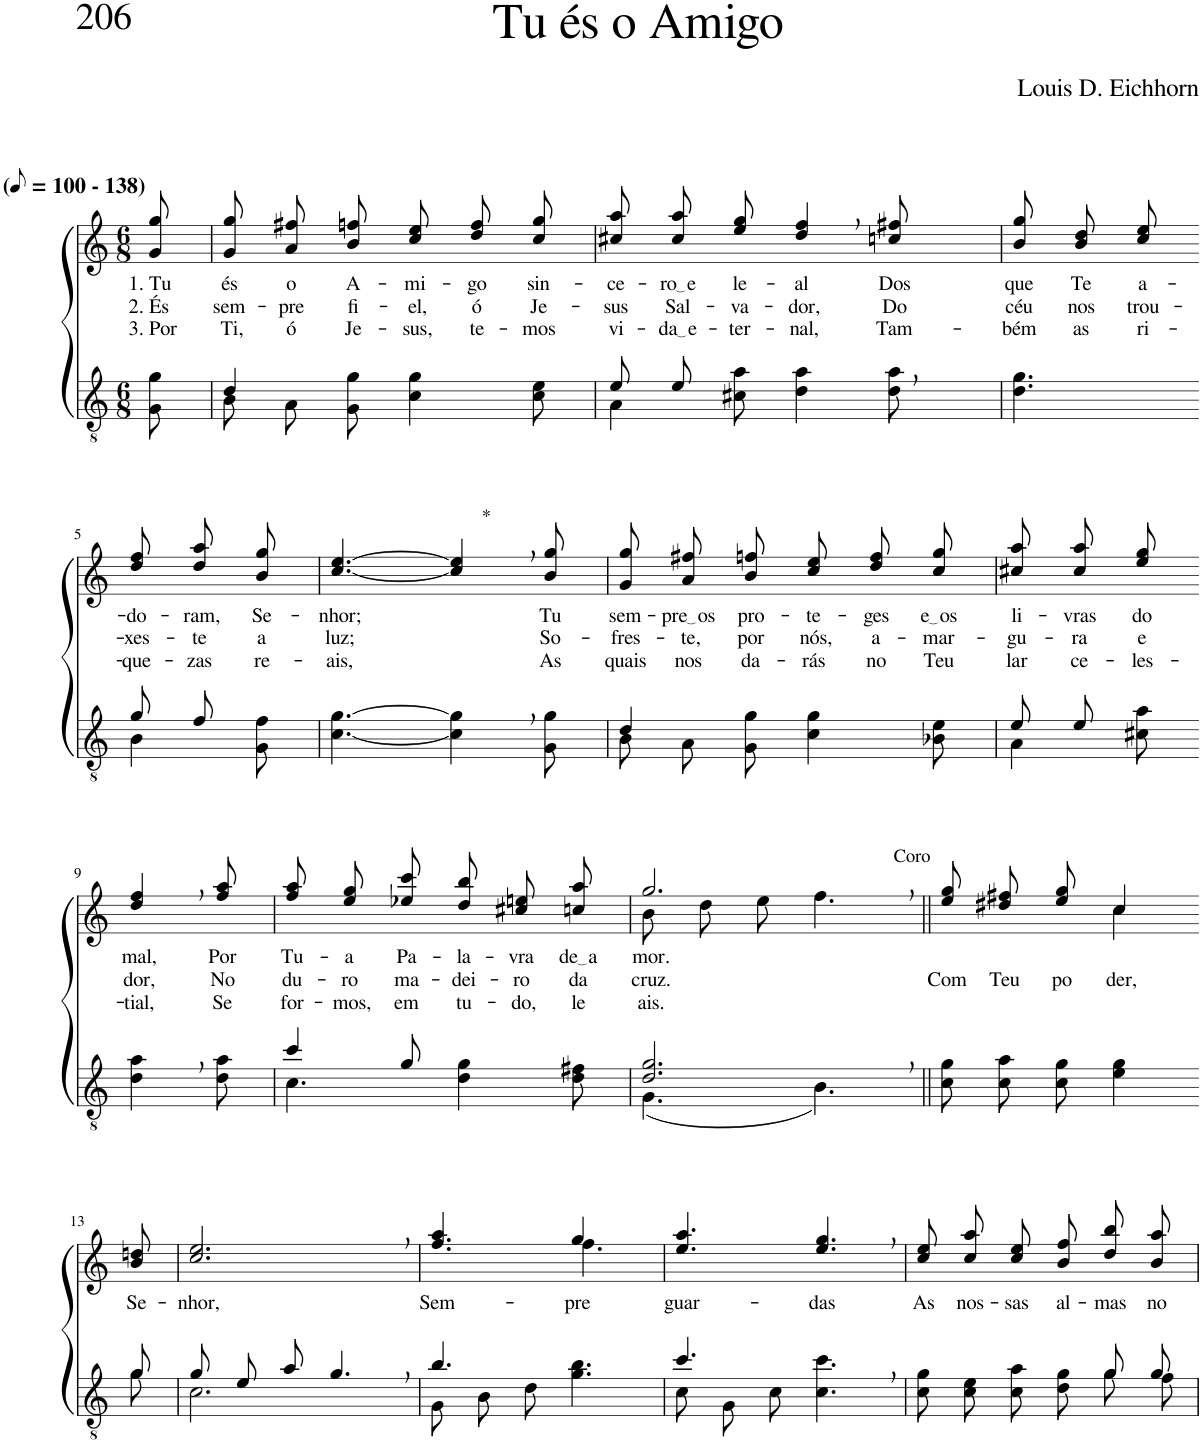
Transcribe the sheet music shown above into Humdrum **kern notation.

**kern	**kern	**text	**text	**text
*part2	*part1	*part1	*part1	*part1
*staff2	*staff1	*staff1	*staff1	*staff1
*I"Parte III e IV	*I"Parte I e II	*	*	*
*clefGv2	*clefG2	*	*	*
*Trd5c9	*Trd5c9	*	*	*
*k[]	*k[]	*	*	*
*M6/8	*M6/8	*	*	*
*MM50	*MM50	*	*	*
=1	=1	=1	=1	=1
!	!LO:TX:a:B:t=(	!	!	!
!	!LO:TX:a:B:t=- 138)	!	!	!
!	!	!LO:LY:b	!LO:LY:b	!LO:LY:b
8G\ 8g\	8g/ 8gg/	1. Tu	2. És	3. Por
=2	=2	=2	=2	=2
*^	*	*	*	*
!	!	!	!LO:LY:b	!LO:LY:b	!LO:LY:b
4d/	8B\L	8g\ 8gg\L	és	sem-	Ti,
!	!	!	!LO:LY:b	!LO:LY:b	!LO:LY:b
.	8A\	8a\ 8ff#X\	o	-pre	ó
!	!	!	!LO:LY:b	!LO:LY:b	!LO:LY:b
2ryy	8G\ 8g\J	8b\ 8ffn\J	A-	fi-	Je-
!	!	!	!LO:LY:b	!LO:LY:b	!LO:LY:b
.	4c\ 4g\	8cc\ 8ee\L	-mi-	-el,	-sus,
!	!	!	!LO:LY:b	!LO:LY:b	!LO:LY:b
.	.	8dd\ 8ff\	-go	ó	te-
!	!	!	!LO:LY:b	!LO:LY:b	!LO:LY:b
.	8c\ 8e\	8cc\ 8gg\J	sin-	Je-	-mos
=3	=3	=3	=3	=3	=3
!	!	!	!LO:LY:b	!LO:LY:b	!LO:LY:b
8e/L	4A\	8cc#X\ 8aa\L	-ce-	-sus	vi-
!	!	!	!LO:LY:b	!LO:LY:b	!LO:LY:b
8e/J	.	8cc#\ 8aa\	ro e	Sal-	da e
!	!	!	!LO:LY:b	!LO:LY:b	!LO:LY:b
8ryy	8c#X\ 8a\	8ee\ 8gg\J	le-	-va-	-ter-
!	!	!	!LO:LY:b	!LO:LY:b	!LO:LY:b
4.ryy	4d\ 4a\	4dd/, 4ff/,	-al	-dor,	-nal,
!	!	!	!LO:LY:b	!LO:LY:b	!LO:LY:b
.	8d\ 8a\	8ccn/ 8ff#X/	Dos	Do	Tam-
=4	=4	=4	=4	=4	=4
!	!	!	!LO:LY:b	!LO:LY:b	!LO:LY:b
*v	*v	*	*	*	*
4.d\ 4.g\	8b\ 8gg\L	que	céu	-bém
!	!	!LO:LY:b	!LO:LY:b	!LO:LY:b
.	8b\ 8dd\	Te	nos	as
!	!	!LO:LY:b	!LO:LY:b	!LO:LY:b
.	8cc\ 8ee\J	a-	trou-	ri-
!!LO:LB:g=z
=5-	=5-	=5-	=5-	=5-
*^	*	*	*	*
!	!	!	!LO:LY:b	!LO:LY:b	!LO:LY:b
8g/L	4B\	8dd\ 8ff\L	-do-	-xes-	-que-
!	!	!	!LO:LY:b	!LO:LY:b	!LO:LY:b
8f/J	.	8dd\ 8aa\	-ram,	-te	-zas
!	!	!	!LO:LY:b	!LO:LY:b	!LO:LY:b
8ryy	8G\ 8f\	8b\ 8gg\J	Se-	a	re-
=6	=6	=6	=6	=6	=6
!	!	!	!LO:LY:b	!LO:LY:b	!LO:LY:b
*v	*v	*	*	*	*
[4.c\ [4.g\	[4.cc/ [4.ee/	-nhor;	luz;	-ais,
!	!LO:TX:a:t=*	!	!	!
4c\], 4g\],	4cc/], 4ee/],	.	.	.
!	!	!LO:LY:b	!LO:LY:b	!LO:LY:b
8G\ 8g\	8b/ 8gg/	Tu	So-	As
=7	=7	=7	=7	=7
*^	*	*	*	*
!	!	!	!LO:LY:b	!LO:LY:b	!LO:LY:b
4d/	8B\L	8g\ 8gg\L	sem-	-fres-	quais
!	!	!	!LO:LY:b	!LO:LY:b	!LO:LY:b
.	8A\	8a\ 8ff#X\	pre os	-te,	nos
!	!	!	!LO:LY:b	!LO:LY:b	!LO:LY:b
2ryy	8G\ 8g\J	8b\ 8ffn\J	pro-	por	da-
!	!	!	!LO:LY:b	!LO:LY:b	!LO:LY:b
.	4c\ 4g\	8cc\ 8ee\L	-te-	nós,	-rás
!	!	!	!LO:LY:b	!LO:LY:b	!LO:LY:b
.	.	8dd\ 8ff\	-ges	a-	no
!	!	!	!LO:LY:b	!LO:LY:b	!LO:LY:b
.	8B-X\ 8e\	8cc\ 8gg\J	e os	-mar-	Teu
=8	=8	=8	=8	=8	=8
!	!	!	!LO:LY:b	!LO:LY:b	!LO:LY:b
8e/L	4A\	8cc#X\ 8aa\L	li-	-gu-	lar
!	!	!	!LO:LY:b	!LO:LY:b	!LO:LY:b
8e/J	.	8cc#\ 8aa\	-vras	-ra	ce-
!	!	!	!LO:LY:b	!LO:LY:b	!LO:LY:b
8ryy	8c#X\ 8a\	8ee\ 8gg\J	do	e	-les-
!!LO:LB:g=z
=9-	=9-	=9-	=9-	=9-	=9-
!	!	!	!LO:LY:b	!LO:LY:b	!LO:LY:b
*v	*v	*	*	*	*
4d\, 4a\,	4dd/, 4ff/,	mal,	dor,	-tial,
!	!	!LO:LY:b	!LO:LY:b	!LO:LY:b
8d\ 8a\	8ff/ 8aa/	Por	No	Se
=10	=10	=10	=10	=10
*^	*	*	*	*
!	!	!	!LO:LY:b	!LO:LY:b	!LO:LY:b
4cc/	4.c\	8ff\ 8aa\L	Tu-	du-	for-
!	!	!	!LO:LY:b	!LO:LY:b	!LO:LY:b
.	.	8ee\ 8gg\	-a	-ro	-mos,
!	!	!	!LO:LY:b	!LO:LY:b	!LO:LY:b
8g/	.	8ee-X\ 8ccc\J	Pa-	ma-	em
!	!	!	!LO:LY:b	!LO:LY:b	!LO:LY:b
4ryy	4d\ 4g\	8dd\ 8bb\L	-la-	-dei-	tu-
!	!	!	!LO:LY:b	!LO:LY:b	!LO:LY:b
.	.	8cc#X\ 8een\	-vra	-ro	-do,
!	!	!	!LO:LY:b	!LO:LY:b	!LO:LY:b
8ryy	8d\ 8f#X\	8ccn\ 8aa\J	de a	da	le-
=11	=11	=11	=11	=11	=11
*	*	*^	*	*	*
!	!	!	!	!LO:LY:b	!LO:LY:b	!LO:LY:b
2.d/, 2.g/,	(4.G\	2.gg,/	8b\L	mor.	cruz.	-ais.
.	.	.	8dd\	.	.	.
.	.	.	8ee\J	.	.	.
!	!	!	!LO:TX:a:t=Coro	!	!	!
.	4.B\)	.	4.ff\	.	.	.
=12||	=12||	=12||	=12||	=12||	=12||	=12||
!	!	!	!	!	!LO:LY:b	!
*v	*v	*	*	*	*	*
8c\ 8g\L	8ee\ 8gg\L	4.ryy	.	Com	.
!	!	!	!	!LO:LY:b	!
8c\ 8a\	8dd#X\ 8ff#X\	.	.	Teu	.
!	!	!	!	!LO:LY:b	!
8c\ 8g\J	8ee\ 8gg\J	.	.	po-	.
!	!	!	!	!LO:LY:b	!
4e\ 4g\	4cc/	4cc\	.	-der,	.
!!LO:LB:g=z
=13-	=13-	=13-	=13-	=13-	=13-
*^	*	*	*	*	*
!	!	!	!	!LO:LY:b	!	!
*	*	*v	*v	*	*	*
8g/	8g\	8b/ 8ddn/	Se-	.	.
=14	=14	=14	=14	=14	=14
!	!	!	!LO:LY:b	!	!
8g/L	2.c\	2.cc/, 2.ee/,	-nhor,	.	.
8e/	.	.	.	.	.
8a/J	.	.	.	.	.
4.g,/	.	.	.	.	.
=15	=15	=15	=15	=15	=15
*	*	*^	*	*	*
!	!	!	!	!LO:LY:b	!	!
4.b/	8G\L	4.ryy	4.ff/ 4.aa/	Sem-	.	.
.	8B\	.	.	.	.	.
.	8d\J	.	.	.	.	.
!	!	!	!	!LO:LY:b	!	!
4.ryy	4.g\ 4.b\	4gg/	4.ff\	-pre	.	.
.	.	8ryy	.	.	.	.
*	*	*v	*v	*	*	*
=16	=16	=16	=16	=16	=16
!	!	!	!LO:LY:b	!	!
4.cc/	8c\L	4.ee/ 4.aa/	guar-	.	.
.	8G\	.	.	.	.
.	8c\J	.	.	.	.
!	!	!	!LO:LY:b	!	!
4.ryy	4.c\ 4.cc\	4.ee/, 4.gg/,	-das	.	.
=17	=17	=17	=17	=17	=17
!	!	!	!LO:LY:b	!	!
2ryy	8c\ 8g\L	8cc\ 8ee\L	As	.	.
!	!	!	!LO:LY:b	!	!
.	8c\ 8e\	8cc\ 8aa\	nos-	.	.
!	!	!	!LO:LY:b	!	!
.	8c\ 8a\J	8cc\ 8ee\J	-sas	.	.
!	!	!	!LO:LY:b	!	!
.	8d\ 8g\L	8b\ 8ff\L	al-	.	.
!	!	!	!LO:LY:b	!	!
8g/L	8g\	8dd\ 8bb\	-mas	.	.
!	!	!	!LO:LY:b	!	!
8g/J	8f\J	8b\ 8aa\J	no	.	.
*v	*v	*	*	*	*
=	=	=	=	=
*-	*-	*-	*-	*-
